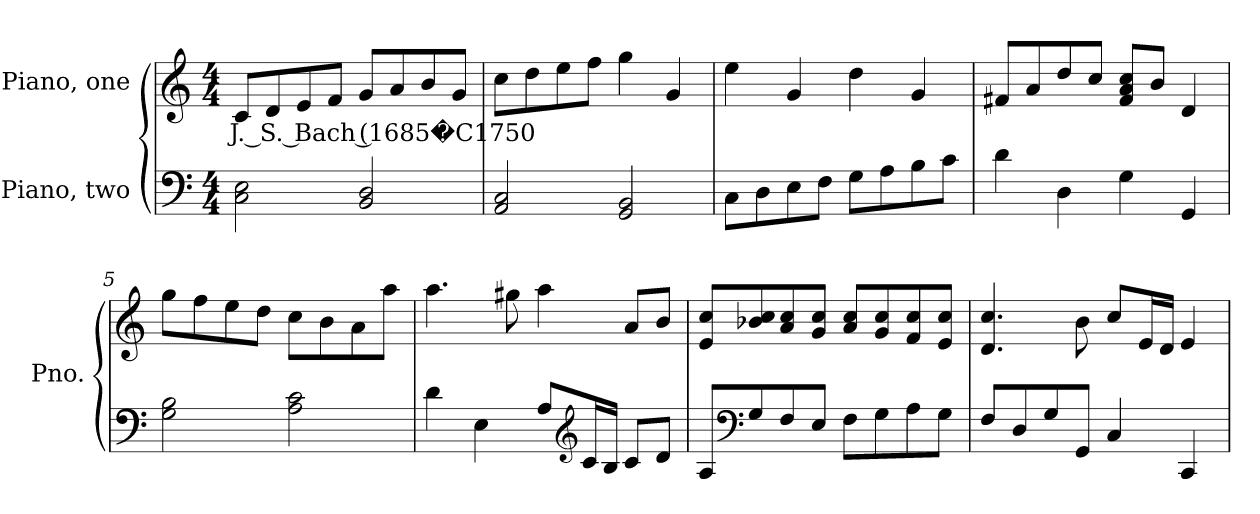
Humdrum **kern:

**kern	**kern	**text
*part2	*part1	*part1
*staff2	*staff1	*staff1
*I"Piano, two	*I"Piano, one	*
*I'Pno.	*I'Pno.	*
*clefF4	*clefG2	*
*k[]	*k[]	*
*M4/4	*M4/4	*
*MM85	*MM85	*
=1	=1	=1
!	!	!LO:LY:b
2C\ 2E\	8c/L	J. S. Bach (1685�C1750
.	8d/	.
.	8e/	.
.	8f/J	.
2BB/ 2D/	8g/L	.
.	8a/	.
.	8b/	.
.	8g/J	.
=2	=2	=2
2AA/ 2C/	8cc\L	.
.	8dd\	.
.	8ee\	.
.	8ff\J	.
2GG/ 2BB/	4gg\	.
.	4g/	.
=3	=3	=3
8C\L	4ee\	.
8D\	.	.
8E\	4g/	.
8F\J	.	.
8G\L	4dd\	.
8A\	.	.
8B\	4g/	.
8c\J	.	.
!!LO:LB:g=z
=4	=4	=4
4d\	8f#X/L	.
.	8a/	.
4D\	8dd/	.
.	8cc/J	.
4G\	8f#/ 8a/ 8cc/L	.
.	8b/J	.
4GG/	4d/	.
=5	=5	=5
2G\ 2B\	8gg\L	.
.	8ff\	.
.	8ee\	.
.	8dd\J	.
2A\ 2c\	8cc\L	.
.	8b\	.
.	8a\	.
.	8aa\J	.
=6	=6	=6
4d\	4.aa\	.
4E\	.	.
.	8gg#X\	.
8A/L	4aa\	.
*clefG2	*	*
16c/L	.	.
16B/JJ	.	.
8c/L	8a/L	.
8d/J	8b/J	.
=7	=7	=7
8A/L	8e/ 8cc/L	.
*clefF4	*	*
8G/	8b-X/ 8cc/	.
8F/	8a/ 8cc/	.
8E/J	8g/ 8cc/J	.
8F\L	8a/ 8cc/L	.
8G\	8g/ 8cc/	.
8A\	8f/ 8cc/	.
8G\J	8e/ 8cc/J	.
!!LO:LB:g=z
=8	=8	=8
8F/L	4.d/ 4.cc/	.
8D/	.	.
8G/	.	.
8GG/J	8b\	.
4C/	8cc/L	.
.	16e/L	.
.	16d/JJ	.
4CC/	4e/	.
=	=	=
*-	*-	*-
